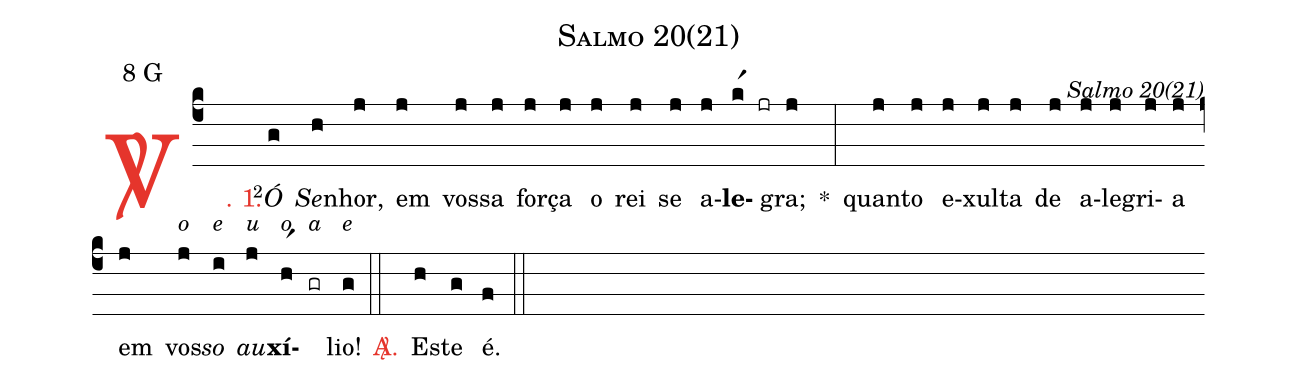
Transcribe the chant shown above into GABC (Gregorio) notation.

name: Salmo 20(21);
mode: 8;
mode-differentia: G;
commentary: Salmo 20(21);
%%
(c4)

<c><sp>V/</sp>. 1.</c>() <v>\VSup{2}</v><i>Ó</i>(g) <i>Se</i>(h)nhor,(j) em(j) vos(j)sa(j) for(j)ça(j) o(j) rei(j) se(j) a(j)<b>le</b>(kr1 jr)gra;(j) *(:) quan(j)to(j) e(j)xul(j)ta(j) de(j) a(j)le(j)gri(j)a(j) em(j) vos<alt>o</alt>(j)<i>so</i><alt>e</alt>(i) <i>au</i><alt>u</alt>(j)<b>xí</b><alt>o</alt>(hr1)<alt>a</alt>(gr)lio!<alt>e</alt>(g)

(::)

<nlba><c><sp>A/</sp>.</c>() Es</nlba>(h)te(g) é.(f)

(::)
